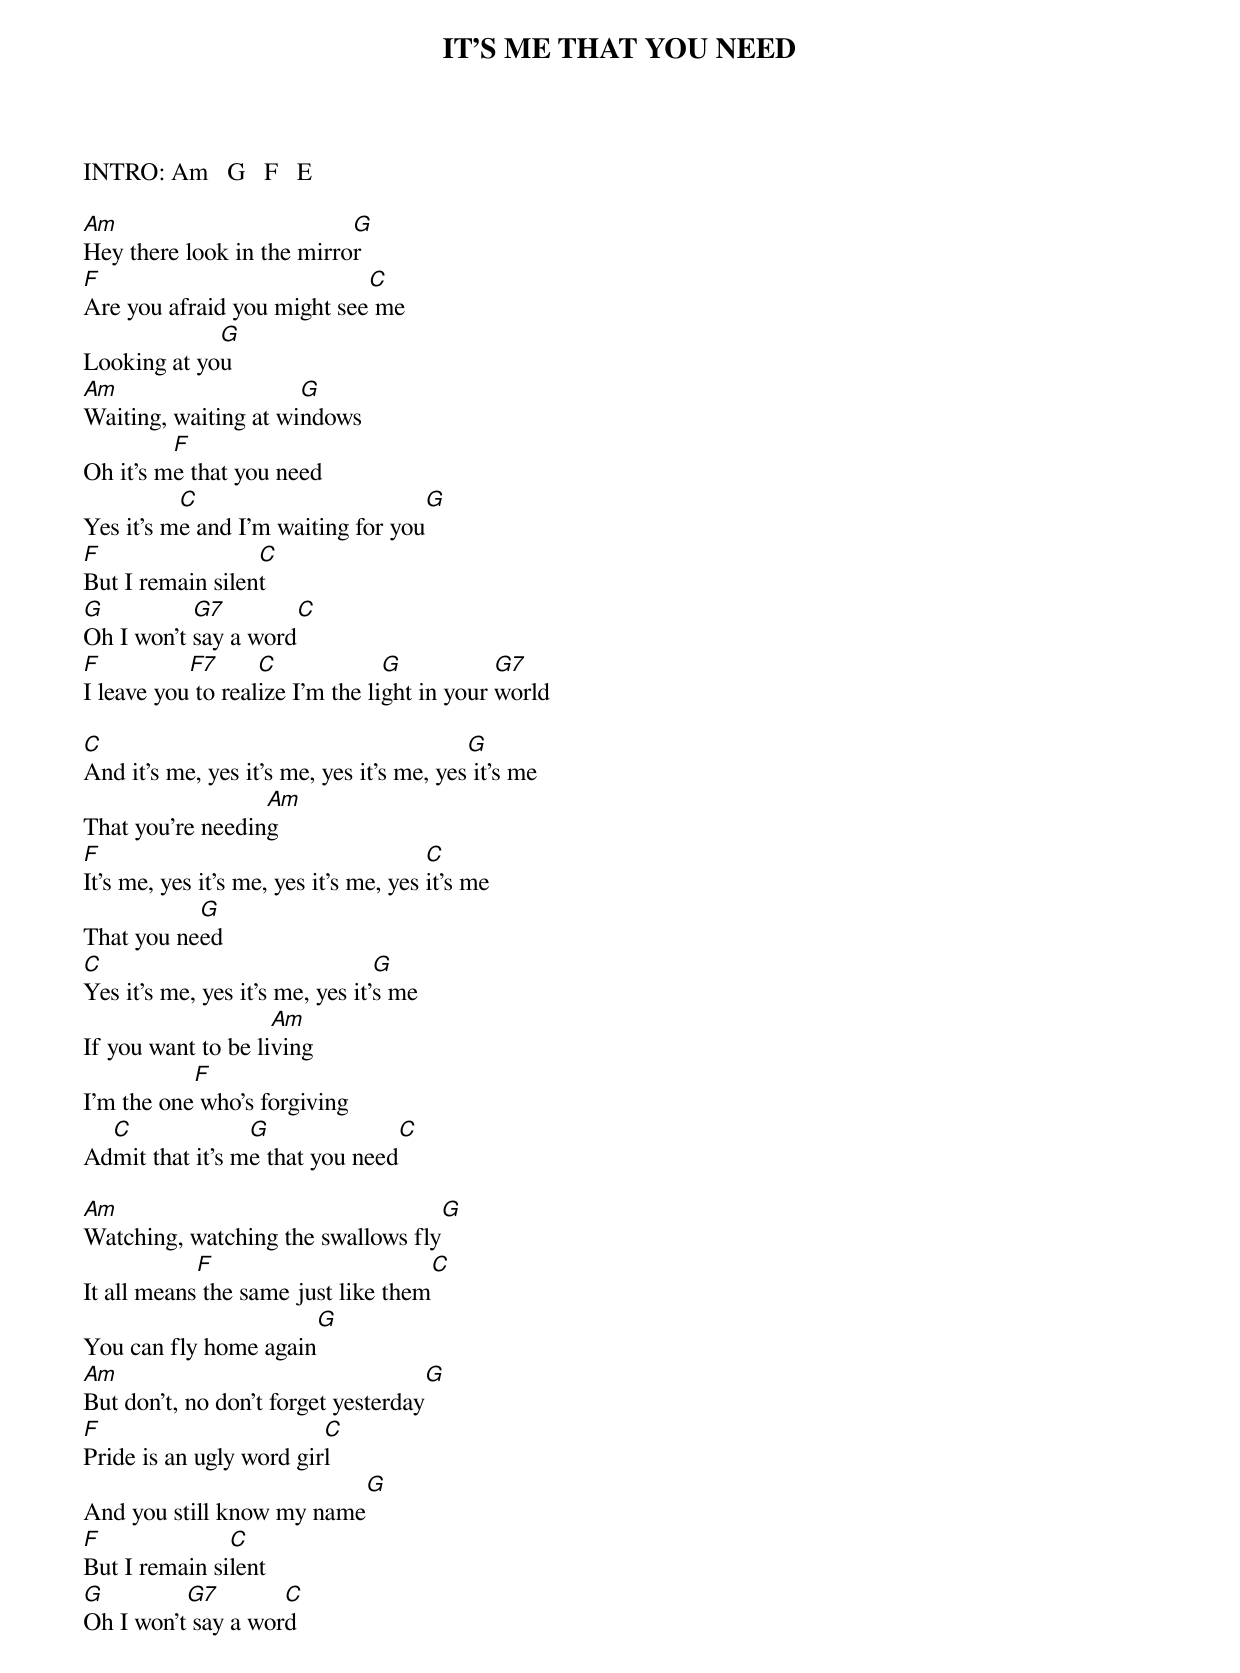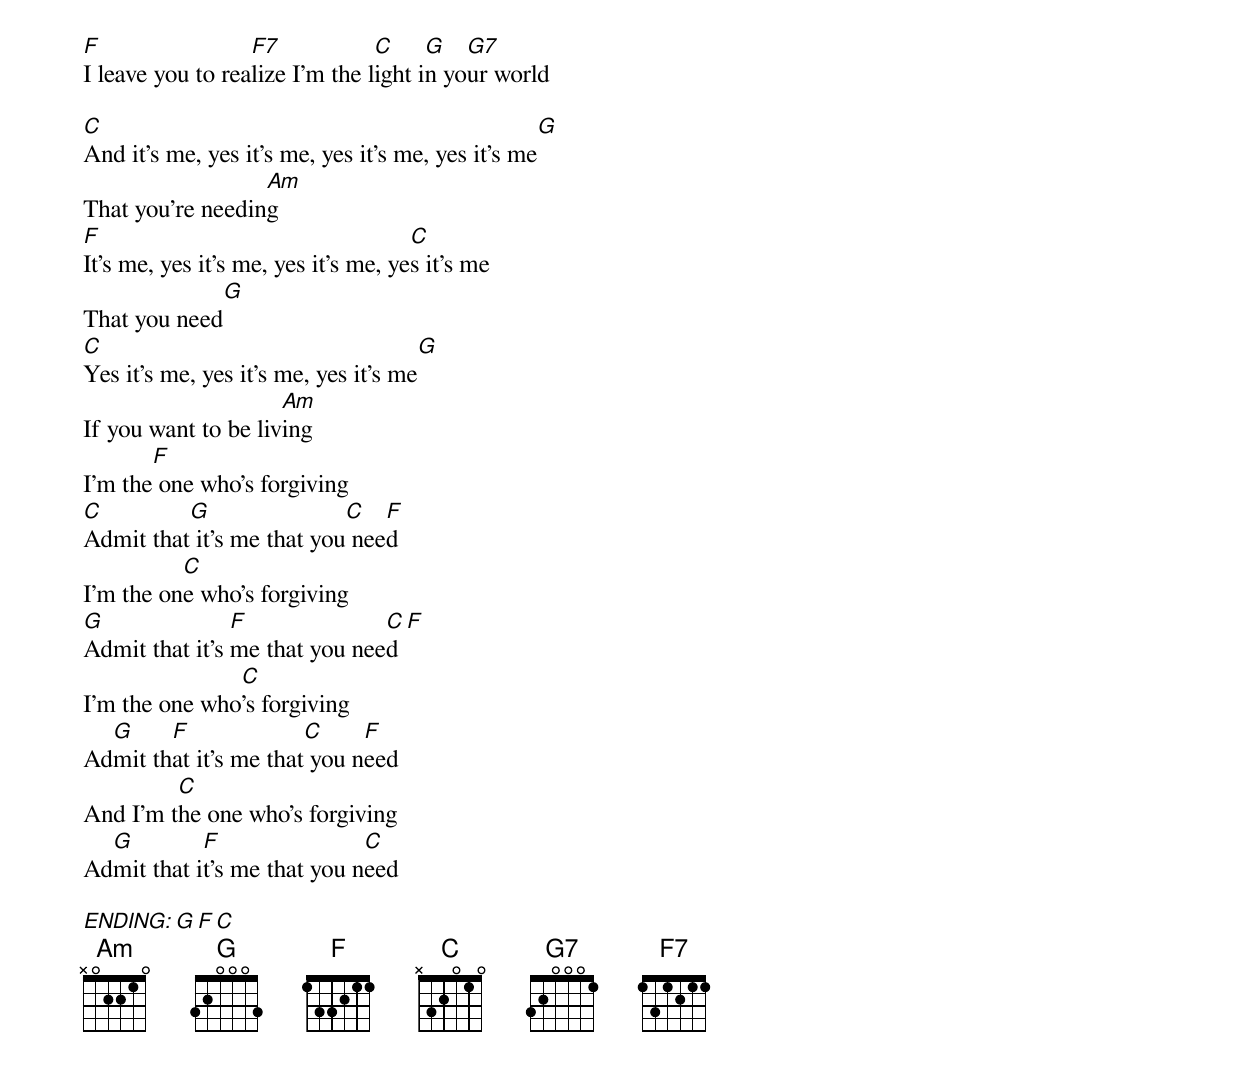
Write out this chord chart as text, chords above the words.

IT'S ME THAT YOU NEED

INTRO: Am   G   F   E

Am                         G
Hey there look in the mirror
F                           C
Are you afraid you might see me
             G
Looking at you
Am                    G
Waiting, waiting at windows
         F
Oh it's me that you need
          C                         G
Yes it's me and I'm waiting for you
F                 C
But I remain silent
G          G7        C
Oh I won't say a word
F          F7      C             G           G7
I leave you to realize I'm the light in your world

C                                         G
And it's me, yes it's me, yes it's me, yes it's me
                  Am
That you're needing
F                                      C
It's me, yes it's me, yes it's me, yes it's me
           G
That you need
C                                G
Yes it's me, yes it's me, yes it's me
                    Am
If you want to be living
           F
I'm the one who's forgiving
  C              G              C
Admit that it's me that you need

Am                                  G
Watching, watching the swallows fly
            F                        C
It all means the same just like them
                       G
You can fly home again
Am                                  G
But don't, no don't forget yesterday
F                        C
Pride is an ugly word girl
                           G
And you still know my name
F              C
But I remain silent
G         G7        C
Oh I won't say a word
F                 F7            C     G   G7
I leave you to realize I'm the light in your world

C                                                    G
And it's me, yes it's me, yes it's me, yes it's me
                  Am
That you're needing
F                                    C
It's me, yes it's me, yes it's me, yes it's me
             G
That you need
C                                     G
Yes it's me, yes it's me, yes it's me
                     Am
If you want to be living
       F
I'm the one who's forgiving
C         G                C   F
Admit that it's me that you need
          C
I'm the one who's forgiving
G               F              C      F
Admit that it's me that you need
               C
I'm the one who's forgiving
  G     F              C     F
Admit that it's me that you need
         C
And I'm the one who's forgiving
  G         F                C
Admit that it's me that you need

ENDING:   G   F    C
